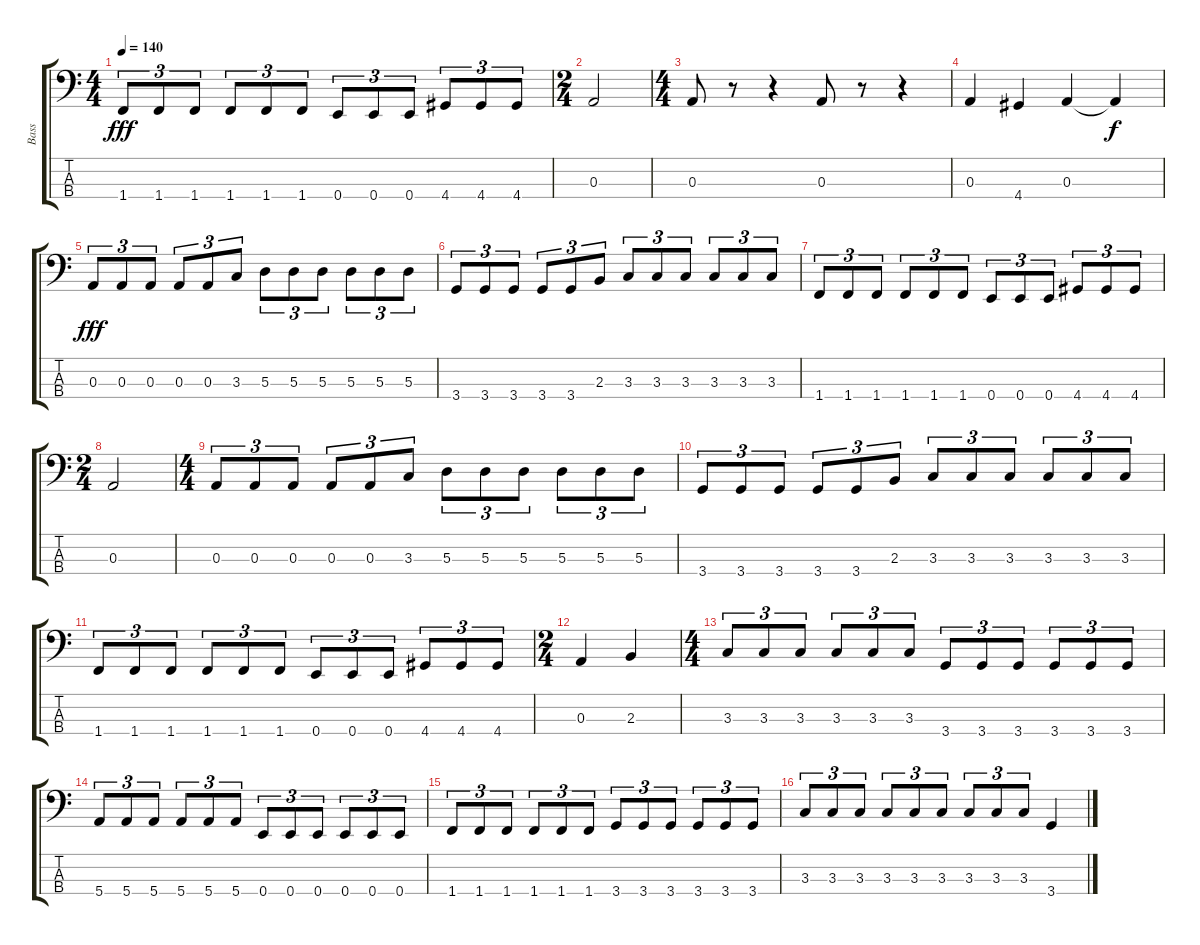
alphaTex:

\track ("Bass" "Bass") {instrument electricbassfinger}
\staff {score tabs}
\tuning (G2 D2 A1 E1) {hide}
\ts (4 4)
\tempo 140
\clef f4
\ks c
1.4.8{tu (3 2) dy fff} 1.4.8{tu (3 2)} 1.4.8{tu (3 2)} 1.4.8{tu (3 2)} 1.4.8{tu (3 2)} 1.4.8{tu (3 2)} 0.4.8{tu (3 2)} 0.4.8{tu (3 2)} 0.4.8{tu (3 2)} 4.4.8{tu (3 2)} 4.4.8{tu (3 2)} 4.4.8{tu (3 2)} |
\ts (2 4)
0.3.2 |
\ts (4 4)
0.3.8 r.8 r.4 0.3.8 r.8 r.4 |
0.3.4 4.4.4 0.3.4 0.3{t}.4{dy f} |
0.3.8{tu (3 2) dy fff} 0.3.8{tu (3 2)} 0.3.8{tu (3 2)} 0.3.8{tu (3 2)} 0.3.8{tu (3 2)} 3.3.8{tu (3 2)} 5.3.8{tu (3 2)} 5.3.8{tu (3 2)} 5.3.8{tu (3 2)} 5.3.8{tu (3 2)} 5.3.8{tu (3 2)} 5.3.8{tu (3 2)} |
3.4.8{tu (3 2)} 3.4.8{tu (3 2)} 3.4.8{tu (3 2)} 3.4.8{tu (3 2)} 3.4.8{tu (3 2)} 2.3.8{tu (3 2)} 3.3.8{tu (3 2)} 3.3.8{tu (3 2)} 3.3.8{tu (3 2)} 3.3.8{tu (3 2)} 3.3.8{tu (3 2)} 3.3.8{tu (3 2)} |
1.4.8{tu (3 2)} 1.4.8{tu (3 2)} 1.4.8{tu (3 2)} 1.4.8{tu (3 2)} 1.4.8{tu (3 2)} 1.4.8{tu (3 2)} 0.4.8{tu (3 2)} 0.4.8{tu (3 2)} 0.4.8{tu (3 2)} 4.4.8{tu (3 2)} 4.4.8{tu (3 2)} 4.4.8{tu (3 2)} |
\ts (2 4)
0.3.2 |
\ts (4 4)
0.3.8{tu (3 2)} 0.3.8{tu (3 2)} 0.3.8{tu (3 2)} 0.3.8{tu (3 2)} 0.3.8{tu (3 2)} 3.3.8{tu (3 2)} 5.3.8{tu (3 2)} 5.3.8{tu (3 2)} 5.3.8{tu (3 2)} 5.3.8{tu (3 2)} 5.3.8{tu (3 2)} 5.3.8{tu (3 2)} |
3.4.8{tu (3 2)} 3.4.8{tu (3 2)} 3.4.8{tu (3 2)} 3.4.8{tu (3 2)} 3.4.8{tu (3 2)} 2.3.8{tu (3 2)} 3.3.8{tu (3 2)} 3.3.8{tu (3 2)} 3.3.8{tu (3 2)} 3.3.8{tu (3 2)} 3.3.8{tu (3 2)} 3.3.8{tu (3 2)} |
1.4.8{tu (3 2)} 1.4.8{tu (3 2)} 1.4.8{tu (3 2)} 1.4.8{tu (3 2)} 1.4.8{tu (3 2)} 1.4.8{tu (3 2)} 0.4.8{tu (3 2)} 0.4.8{tu (3 2)} 0.4.8{tu (3 2)} 4.4.8{tu (3 2)} 4.4.8{tu (3 2)} 4.4.8{tu (3 2)} |
\ts (2 4)
0.3.4 2.3.4 |
\ts (4 4)
3.3.8{tu (3 2)} 3.3.8{tu (3 2)} 3.3.8{tu (3 2)} 3.3.8{tu (3 2)} 3.3.8{tu (3 2)} 3.3.8{tu (3 2)} 3.4.8{tu (3 2)} 3.4.8{tu (3 2)} 3.4.8{tu (3 2)} 3.4.8{tu (3 2)} 3.4.8{tu (3 2)} 3.4.8{tu (3 2)} |
5.4.8{tu (3 2)} 5.4.8{tu (3 2)} 5.4.8{tu (3 2)} 5.4.8{tu (3 2)} 5.4.8{tu (3 2)} 5.4.8{tu (3 2)} 0.4.8{tu (3 2)} 0.4.8{tu (3 2)} 0.4.8{tu (3 2)} 0.4.8{tu (3 2)} 0.4.8{tu (3 2)} 0.4.8{tu (3 2)} |
1.4.8{tu (3 2)} 1.4.8{tu (3 2)} 1.4.8{tu (3 2)} 1.4.8{tu (3 2)} 1.4.8{tu (3 2)} 1.4.8{tu (3 2)} 3.4.8{tu (3 2)} 3.4.8{tu (3 2)} 3.4.8{tu (3 2)} 3.4.8{tu (3 2)} 3.4.8{tu (3 2)} 3.4.8{tu (3 2)} |
3.3.8{tu (3 2)} 3.3.8{tu (3 2)} 3.3.8{tu (3 2)} 3.3.8{tu (3 2)} 3.3.8{tu (3 2)} 3.3.8{tu (3 2)} 3.3.8{tu (3 2)} 3.3.8{tu (3 2)} 3.3.8{tu (3 2)} 3.4.4
